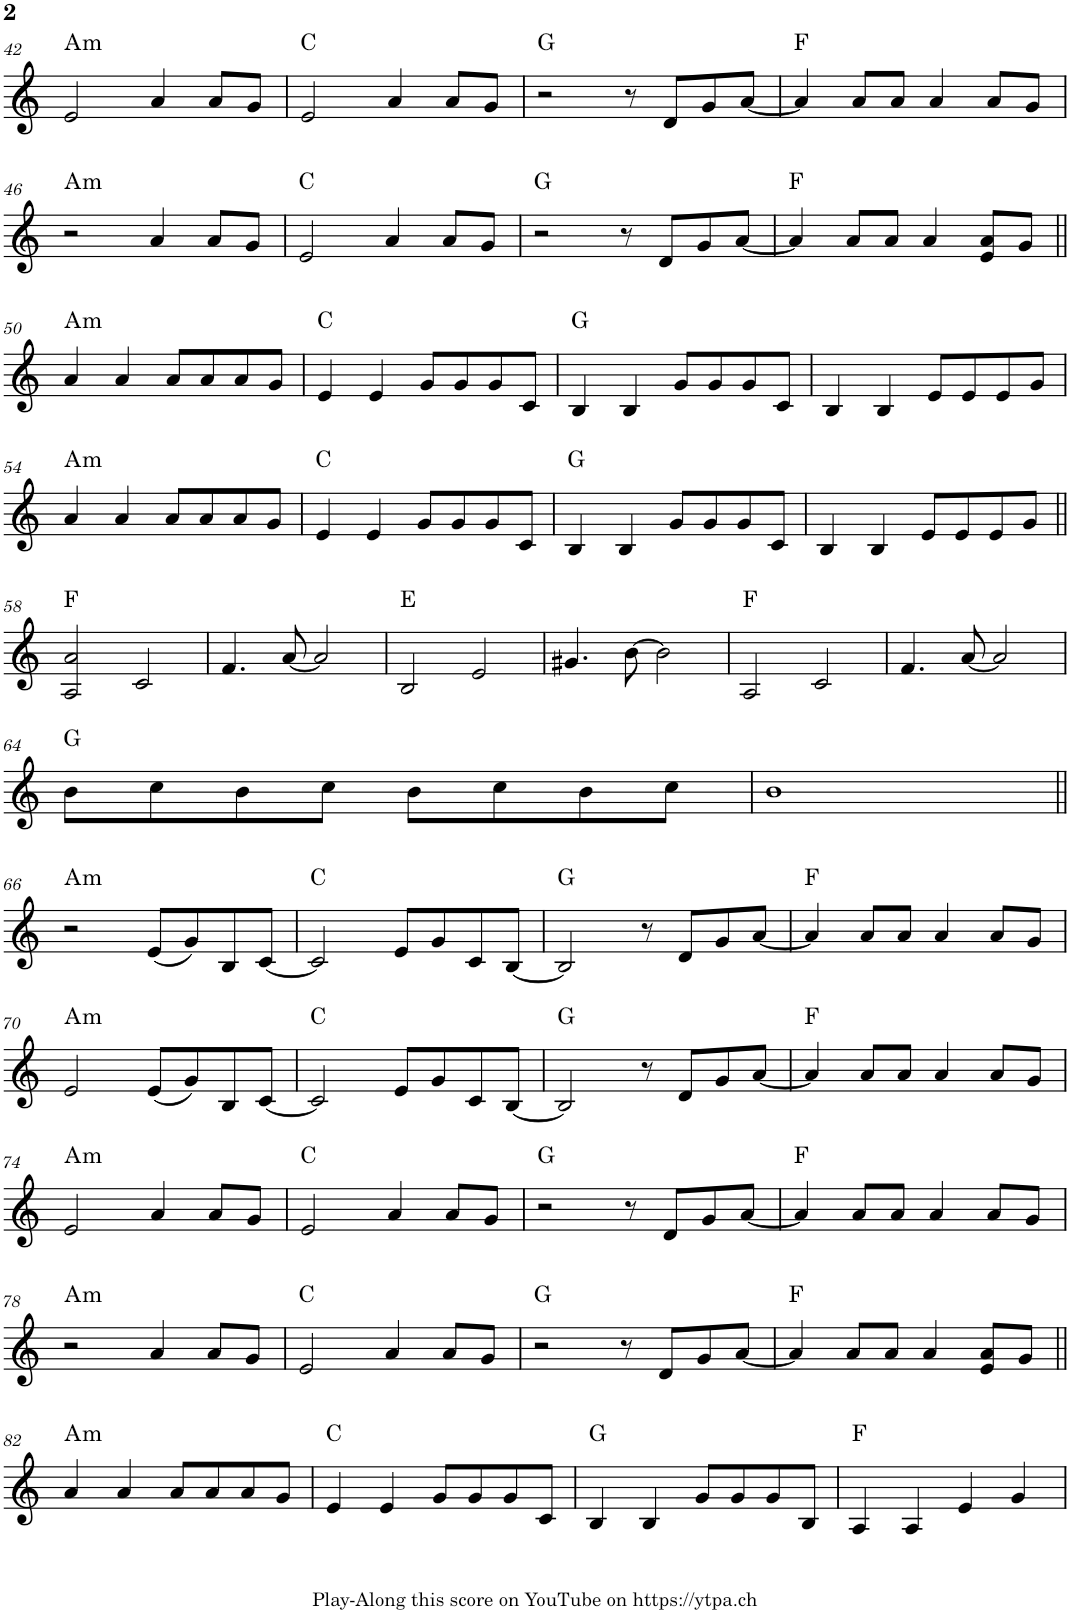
**kern	**harte
*part1	*part1
*staff1	*
*I"Piano	*
*I'Pno.	*
!!LO:PB:g=z
*clefG2	*
*k[]	*
*M4/4	*
=42	=42
!	!LO:H:kt=m
2e/	A:min
4a/	.
8a/L	.
8g/J	.
=43	=43
2e/	C:maj
4a/	.
8a/L	.
8g/J	.
=44	=44
2r	G:maj
8r	.
8d/L	.
8g/	.
[8a/J	.
=45	=45
4a/]	F:maj
8a/L	.
8a/J	.
4a/	.
8a/L	.
8g/J	.
!!LO:LB:g=z
=46	=46
!	!LO:H:kt=m
2r	A:min
4a/	.
8a/L	.
8g/J	.
=47	=47
2e/	C:maj
4a/	.
8a/L	.
8g/J	.
=48	=48
2r	G:maj
8r	.
8d/L	.
8g/	.
[8a/J	.
=49	=49
4a/]	F:maj
8a/L	.
8a/J	.
4a/	.
8e/ 8a/L	.
8g/J	.
!!LO:LB:g=z
=50||	=50||
!	!LO:H:kt=m
4a/	A:min
4a/	.
8a/L	.
8a/	.
8a/	.
8g/J	.
=51	=51
4e/	C:maj
4e/	.
8g/L	.
8g/	.
8g/	.
8c/J	.
=52	=52
4B/	G:maj
4B/	.
8g/L	.
8g/	.
8g/	.
8c/J	.
=53	=53
4B/	.
4B/	.
8e/L	.
8e/	.
8e/	.
8g/J	.
!!LO:LB:g=z
=54	=54
!	!LO:H:kt=m
4a/	A:min
4a/	.
8a/L	.
8a/	.
8a/	.
8g/J	.
=55	=55
4e/	C:maj
4e/	.
8g/L	.
8g/	.
8g/	.
8c/J	.
=56	=56
4B/	G:maj
4B/	.
8g/L	.
8g/	.
8g/	.
8c/J	.
=57	=57
4B/	.
4B/	.
8e/L	.
8e/	.
8e/	.
8g/J	.
!!LO:LB:g=z
=58||	=58||
2A/ 2a/	F:maj
2c/	.
=59	=59
4.f/	.
[8a/	.
2a/]	.
=60	=60
2B/	E:maj
2e/	.
=61	=61
4.g#X/	.
[8b\	.
2b\]	.
=62	=62
2A/	F:maj
2c/	.
=63	=63
4.f/	.
[8a/	.
2a/]	.
!!LO:LB:g=z
=64	=64
8b\L	G:maj
8cc\	.
8b\	.
8cc\J	.
8b\L	.
8cc\	.
8b\	.
8cc\J	.
=65	=65
1b	.
!!LO:LB:g=z
=66||	=66||
!	!LO:H:kt=m
2r	A:min
(8e/L	.
8g/)	.
8B/	.
[8c/J	.
=67	=67
2c/]	C:maj
8e/L	.
8g/	.
8c/	.
[8B/J	.
=68	=68
2B/]	G:maj
8r	.
8d/L	.
8g/	.
[8a/J	.
=69	=69
4a/]	F:maj
8a/L	.
8a/J	.
4a/	.
8a/L	.
8g/J	.
!!LO:LB:g=z
=70	=70
!	!LO:H:kt=m
2e/	A:min
(8e/L	.
8g/)	.
8B/	.
[8c/J	.
=71	=71
2c/]	C:maj
8e/L	.
8g/	.
8c/	.
[8B/J	.
=72	=72
2B/]	G:maj
8r	.
8d/L	.
8g/	.
[8a/J	.
=73	=73
4a/]	F:maj
8a/L	.
8a/J	.
4a/	.
8a/L	.
8g/J	.
!!LO:LB:g=z
=74	=74
!	!LO:H:kt=m
2e/	A:min
4a/	.
8a/L	.
8g/J	.
=75	=75
2e/	C:maj
4a/	.
8a/L	.
8g/J	.
=76	=76
2r	G:maj
8r	.
8d/L	.
8g/	.
[8a/J	.
=77	=77
4a/]	F:maj
8a/L	.
8a/J	.
4a/	.
8a/L	.
8g/J	.
!!LO:LB:g=z
=78	=78
!	!LO:H:kt=m
2r	A:min
4a/	.
8a/L	.
8g/J	.
=79	=79
2e/	C:maj
4a/	.
8a/L	.
8g/J	.
=80	=80
2r	G:maj
8r	.
8d/L	.
8g/	.
[8a/J	.
=81	=81
4a/]	F:maj
8a/L	.
8a/J	.
4a/	.
8e/ 8a/L	.
8g/J	.
!!LO:LB:g=z
=82||	=82||
!	!LO:H:kt=m
4a/	A:min
4a/	.
8a/L	.
8a/	.
8a/	.
8g/J	.
=83	=83
4e/	C:maj
4e/	.
8g/L	.
8g/	.
8g/	.
8c/J	.
=84	=84
4B/	G:maj
4B/	.
8g/L	.
8g/	.
8g/	.
8B/J	.
=85	=85
4A/	F:maj
4A/	.
4e/	.
4g/	.
=	=
*-	*-
